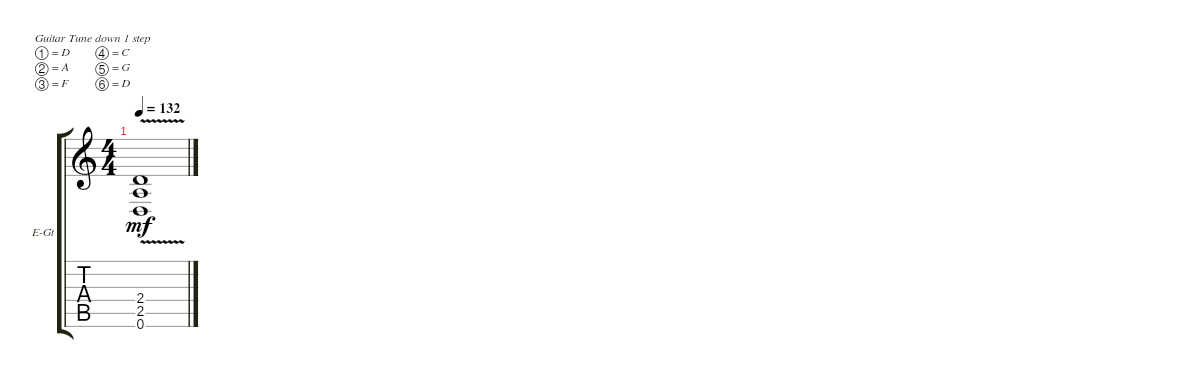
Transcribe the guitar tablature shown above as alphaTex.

\defaultSystemsLayout 4
\bracketExtendMode groupsimilarinstruments
\firstSystemTrackNameOrientation horizontal
\otherSystemsTrackNameOrientation horizontal
\track ("Electric Guitar" "E-Gt") {instrument distortionguitar}
\staff {score tabs}
\tuning (D4 A3 F3 C3 G2 D2)
\ts (4 4)
\tempo 132
\clef g2
\ks c
(0.6{v} 2.5{v} 2.4{v}).1{dy mf}
